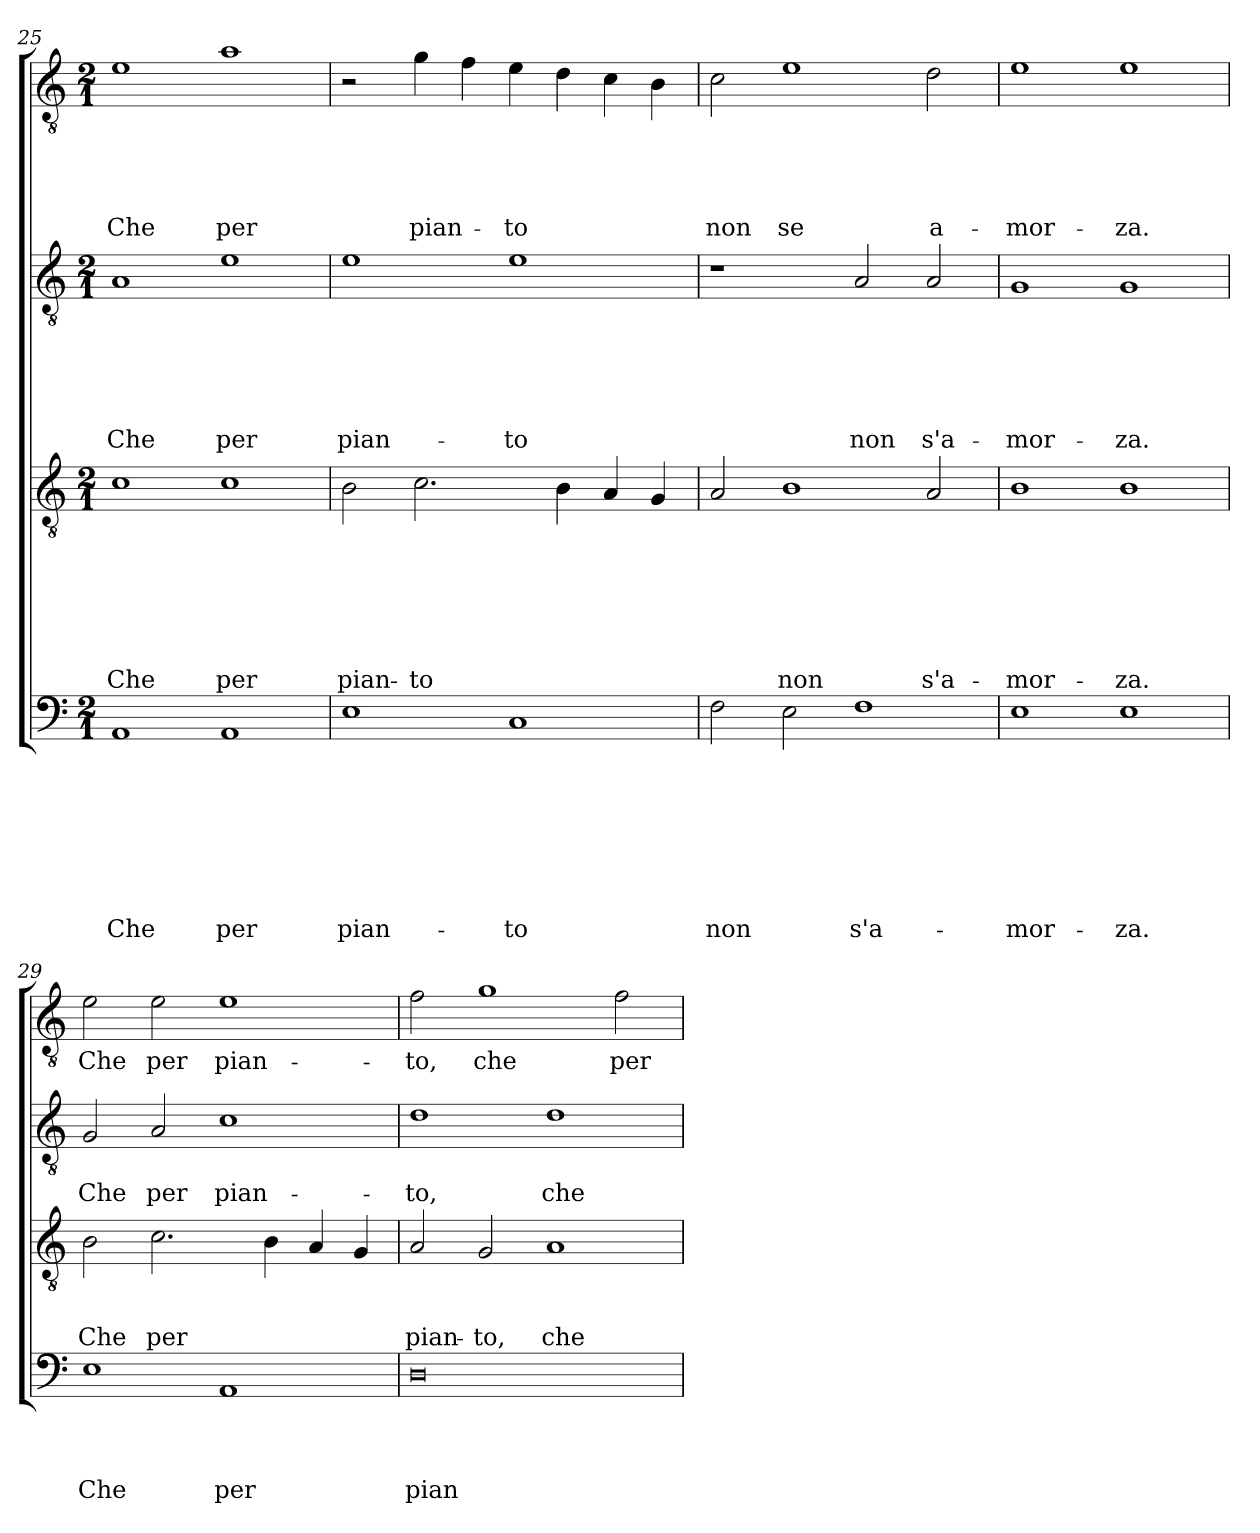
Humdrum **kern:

**kern	**text	**text	**text	**text	**text	**text	**text	**text	**kern	**text	**text	**text	**text	**text	**text	**text	**kern	**text	**text	**text	**text	**text	**text	**kern	**text	**text	**text	**text	**text
*part4	*part4	*part4	*part4	*part4	*part4	*part4	*part4	*part4	*part3	*part3	*part3	*part3	*part3	*part3	*part3	*part3	*part2	*part2	*part2	*part2	*part2	*part2	*part2	*part1	*part1	*part1	*part1	*part1	*part1
*staff4	*staff4	*staff4	*staff4	*staff4	*staff4	*staff4	*staff4	*staff4	*staff3	*staff3	*staff3	*staff3	*staff3	*staff3	*staff3	*staff3	*staff2	*staff2	*staff2	*staff2	*staff2	*staff2	*staff2	*staff1	*staff1	*staff1	*staff1	*staff1	*staff1
*clefF4	*	*	*	*	*	*	*	*	*clefGv2	*	*	*	*	*	*	*	*clefGv2	*	*	*	*	*	*	*clefGv2	*	*	*	*	*
*k[]	*	*	*	*	*	*	*	*	*k[]	*	*	*	*	*	*	*	*k[]	*	*	*	*	*	*	*k[]	*	*	*	*	*
*C:	*	*	*	*	*	*	*	*	*C:	*	*	*	*	*	*	*	*C:	*	*	*	*	*	*	*C:	*	*	*	*	*
*M2/1	*	*	*	*	*	*	*	*	*M2/1	*	*	*	*	*	*	*	*M2/1	*	*	*	*	*	*	*M2/1	*	*	*	*	*
=25	=25	=25	=25	=25	=25	=25	=25	=25	=25	=25	=25	=25	=25	=25	=25	=25	=25	=25	=25	=25	=25	=25	=25	=25	=25	=25	=25	=25	=25
1AA	.	.	.	.	.	.	.	Che	1c	.	.	.	.	.	.	Che	1A	.	.	.	.	.	Che	1e	.	.	.	.	Che
1AA	.	.	.	.	.	.	.	per	1c	.	.	.	.	.	.	per	1e	.	.	.	.	.	per	1a	.	.	.	.	per
=26	=26	=26	=26	=26	=26	=26	=26	=26	=26	=26	=26	=26	=26	=26	=26	=26	=26	=26	=26	=26	=26	=26	=26	=26	=26	=26	=26	=26	=26
1E	.	.	.	.	.	.	.	pian-	2B\	.	.	.	.	.	.	pian-	1e	.	.	.	.	.	pian-	2r	.	.	.	.	.
.	.	.	.	.	.	.	.	.	2.c\	.	.	.	.	.	.	-to	.	.	.	.	.	.	.	4g\	.	.	.	.	pian-
.	.	.	.	.	.	.	.	.	.	.	.	.	.	.	.	.	.	.	.	.	.	.	.	4f\	.	.	.	.	.
1C	.	.	.	.	.	.	.	-to	.	.	.	.	.	.	.	.	1e	.	.	.	.	.	-to	4e\	.	.	.	.	-to
.	.	.	.	.	.	.	.	.	4B\	.	.	.	.	.	.	.	.	.	.	.	.	.	.	4d\	.	.	.	.	.
.	.	.	.	.	.	.	.	.	4A/	.	.	.	.	.	.	.	.	.	.	.	.	.	.	4c\	.	.	.	.	.
.	.	.	.	.	.	.	.	.	4G/	.	.	.	.	.	.	.	.	.	.	.	.	.	.	4B\	.	.	.	.	.
=27	=27	=27	=27	=27	=27	=27	=27	=27	=27	=27	=27	=27	=27	=27	=27	=27	=27	=27	=27	=27	=27	=27	=27	=27	=27	=27	=27	=27	=27
2F\	.	.	.	.	.	.	.	non	2A/	.	.	.	.	.	.	.	1r	.	.	.	.	.	.	2c\	.	.	.	.	non
2E\	.	.	.	.	.	.	.	.	1B	.	.	.	.	.	.	non	.	.	.	.	.	.	.	1e	.	.	.	.	se
1F	.	.	.	.	.	.	.	s'a-	.	.	.	.	.	.	.	.	2A/	.	.	.	.	.	non	.	.	.	.	.	.
.	.	.	.	.	.	.	.	.	2A/	.	.	.	.	.	.	s'a-	2A/	.	.	.	.	.	s'a-	2d\	.	.	.	.	a-
=28	=28	=28	=28	=28	=28	=28	=28	=28	=28	=28	=28	=28	=28	=28	=28	=28	=28	=28	=28	=28	=28	=28	=28	=28	=28	=28	=28	=28	=28
1E	.	.	.	.	.	.	.	-mor-	1B	.	.	.	.	.	.	-mor-	1G	.	.	.	.	.	-mor-	1e	.	.	.	.	-mor-
1E	.	.	.	.	.	.	.	-za.	1B	.	.	.	.	.	.	-za.	1G	.	.	.	.	.	-za.	1e	.	.	.	.	-za.
!!LO:LB:g=z
=29	=29	=29	=29	=29	=29	=29	=29	=29	=29	=29	=29	=29	=29	=29	=29	=29	=29	=29	=29	=29	=29	=29	=29	=29	=29	=29	=29	=29	=29
1E	.	.	.	Che	.	.	.	.	2B\	.	.	Che	.	.	.	.	2G/	.	Che	.	.	.	.	2e\	Che	.	.	.	.
.	.	.	.	.	.	.	.	.	2.c\	.	.	per	.	.	.	.	2A/	.	per	.	.	.	.	2e\	per	.	.	.	.
1AA	.	.	.	per	.	.	.	.	.	.	.	.	.	.	.	.	1c	.	pian-	.	.	.	.	1e	pian-	.	.	.	.
.	.	.	.	.	.	.	.	.	4B\	.	.	.	.	.	.	.	.	.	.	.	.	.	.	.	.	.	.	.	.
.	.	.	.	.	.	.	.	.	4A/	.	.	.	.	.	.	.	.	.	.	.	.	.	.	.	.	.	.	.	.
.	.	.	.	.	.	.	.	.	4G/	.	.	.	.	.	.	.	.	.	.	.	.	.	.	.	.	.	.	.	.
=30	=30	=30	=30	=30	=30	=30	=30	=30	=30	=30	=30	=30	=30	=30	=30	=30	=30	=30	=30	=30	=30	=30	=30	=30	=30	=30	=30	=30	=30
0D	.	.	.	pian-	.	.	.	.	2A/	.	.	pian-	.	.	.	.	1d	.	-to,	.	.	.	.	2f\	-to,	.	.	.	.
.	.	.	.	.	.	.	.	.	2G/	.	.	-to,	.	.	.	.	.	.	.	.	.	.	.	1g	che	.	.	.	.
.	.	.	.	.	.	.	.	.	1A	.	.	che	.	.	.	.	1d	.	che	.	.	.	.	.	.	.	.	.	.
.	.	.	.	.	.	.	.	.	.	.	.	.	.	.	.	.	.	.	.	.	.	.	.	2f\	per	.	.	.	.
=	=	=	=	=	=	=	=	=	=	=	=	=	=	=	=	=	=	=	=	=	=	=	=	=	=	=	=	=	=
*-	*-	*-	*-	*-	*-	*-	*-	*-	*-	*-	*-	*-	*-	*-	*-	*-	*-	*-	*-	*-	*-	*-	*-	*-	*-	*-	*-	*-	*-
